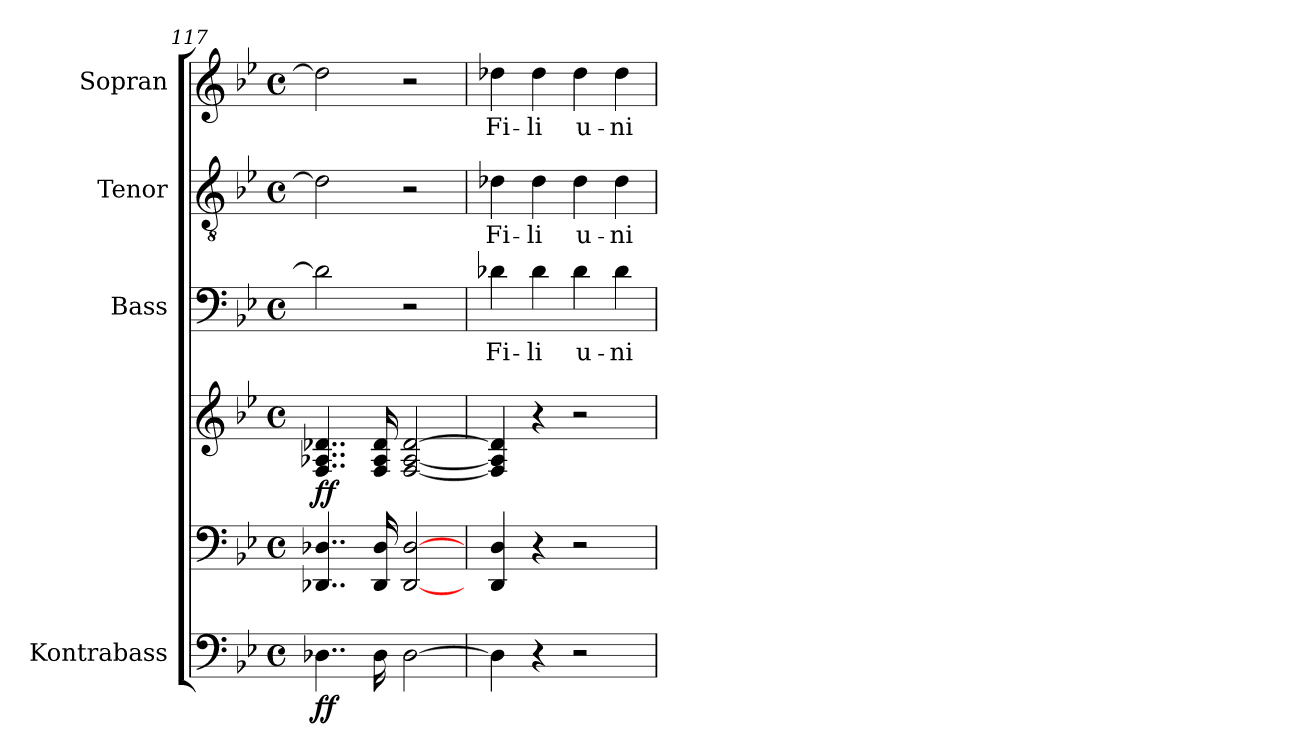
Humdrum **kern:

**kern	**dynam	**kern	**kern	**dynam	**kern	**text	**kern	**text	**kern	**text
*part5	*part5	*part4	*part4	*part4	*part3	*part3	*part2	*part2	*part1	*part1
*staff6	*staff6	*staff5	*staff4	*staff4/5	*staff3	*staff3	*staff2	*staff2	*staff1	*staff1
*I"Kontrabass	*	*	*	*	*I"Bass	*	*I"Tenor	*	*I"Sopran	*
*I'Kb.	*	*	*	*	*I'B.	*	*I'T.	*	*I'S.	*
*clefF4	*	*clefF4	*clefG2	*	*clefF4	*	*clefGv2	*	*clefG2	*
*ITrd7c12	*	*	*	*	*	*	*	*	*	*
*k[b-e-]	*	*k[b-e-]	*k[b-e-]	*	*k[b-e-]	*	*k[b-e-]	*	*k[b-e-]	*
*B-:	*	*B-:	*B-:	*	*B-:	*	*B-:	*	*B-:	*
*M4/4	*	*M4/4	*M4/4	*	*M4/4	*	*M4/4	*	*M4/4	*
*met(c)	*	*met(c)	*met(c)	*	*met(c)	*	*met(c)	*	*met(c)	*
=117	=117	=117	=117	=117	=117	=117	=117	=117	=117	=117
!	!LO:DY:b	!	!	!LO:DY:b	!	!	!	!	!	!
4..DD-X\	ff	4..DD-X/ 4..D-X/	4..F/ 4..A-X/ 4..d-X/	ff	2d-\]	.	2d-\]	.	2dd-\]	.
16DD-\	.	16DD-/ 16D-/	16F/ 16A-/ 16d-/	.	.	.	.	.	.	.
[2DD-\	.	[2DD-/ [2D-/	[2F/ [2A-/ [2d-/	.	2r	.	2r	.	2r	.
=118	=118	=118	=118	=118	=118	=118	=118	=118	=118	=118
!	!	!	!	!	!	!LO:LY:b	!	!LO:LY:b	!	!LO:LY:b
4DD-\]	.	4DD/ 4D/	4F/] 4A-/] 4d-/]	.	4d-X\	Fi-	4d-X\	Fi-	4dd-X\	Fi-
!	!	!	!	!	!	!LO:LY:b	!	!LO:LY:b	!	!LO:LY:b
4r	.	4r	4r	.	4d-\	-li	4d-\	-li	4dd-\	-li
!	!	!	!	!	!	!LO:LY:b	!	!LO:LY:b	!	!LO:LY:b
2r	.	2r	2r	.	4d-\	u-	4d-\	u-	4dd-\	u-
!	!	!	!	!	!	!LO:LY:b	!	!LO:LY:b	!	!LO:LY:b
.	.	.	.	.	4d-\	-ni-	4d-\	-ni-	4dd-\	-ni-
=	=	=	=	=	=	=	=	=	=	=
*-	*-	*-	*-	*-	*-	*-	*-	*-	*-	*-
